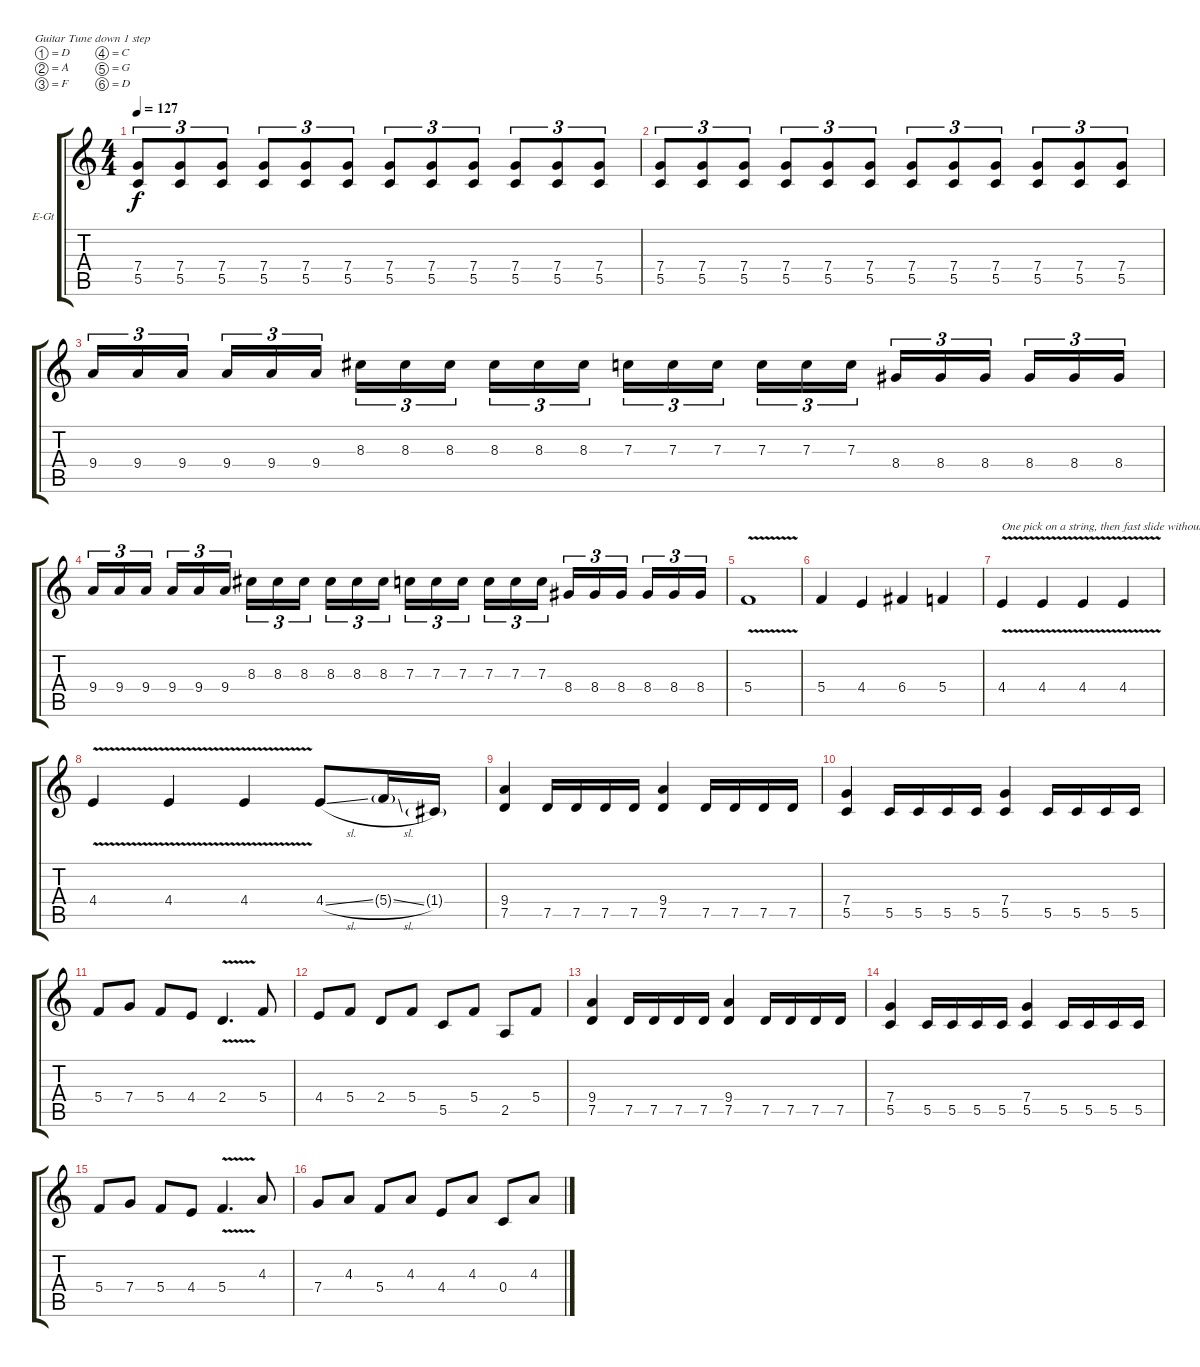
\bracketExtendMode groupsimilarinstruments
\firstSystemTrackNameOrientation horizontal
\otherSystemsTrackNameOrientation horizontal
\track ("Solo guitar" "E-Gt") {instrument distortionguitar}
\staff {score tabs}
\tuning (D4 A3 F3 C3 G2 D2)
\ts (4 4)
\tempo 127
\clef g2
\ks c
(7.4 5.5).8{tu (3 2) dy f} (7.4 5.5).8{tu (3 2)} (7.4 5.5).8{tu (3 2)} (7.4 5.5).8{tu (3 2)} (7.4 5.5).8{tu (3 2)} (7.4 5.5).8{tu (3 2)} (7.4 5.5).8{tu (3 2)} (7.4 5.5).8{tu (3 2)} (7.4 5.5).8{tu (3 2)} (7.4 5.5).8{tu (3 2)} (7.4 5.5).8{tu (3 2)} (7.4 5.5).8{tu (3 2)} |
(7.4 5.5).8{tu (3 2)} (7.4 5.5).8{tu (3 2)} (7.4 5.5).8{tu (3 2)} (7.4 5.5).8{tu (3 2)} (7.4 5.5).8{tu (3 2)} (7.4 5.5).8{tu (3 2)} (7.4 5.5).8{tu (3 2)} (7.4 5.5).8{tu (3 2)} (7.4 5.5).8{tu (3 2)} (7.4 5.5).8{tu (3 2)} (7.4 5.5).8{tu (3 2)} (7.4 5.5).8{tu (3 2)} |
9.4.16{tu (3 2)} 9.4.16{tu (3 2)} 9.4.16{tu (3 2)} 9.4.16{tu (3 2)} 9.4.16{tu (3 2)} 9.4.16{tu (3 2)} 8.3.16{tu (3 2)} 8.3.16{tu (3 2)} 8.3.16{tu (3 2)} 8.3.16{tu (3 2)} 8.3.16{tu (3 2)} 8.3.16{tu (3 2)} 7.3.16{tu (3 2)} 7.3.16{tu (3 2)} 7.3.16{tu (3 2)} 7.3.16{tu (3 2)} 7.3.16{tu (3 2)} 7.3.16{tu (3 2)} 8.4.16{tu (3 2)} 8.4.16{tu (3 2)} 8.4.16{tu (3 2)} 8.4.16{tu (3 2)} 8.4.16{tu (3 2)} 8.4.16{tu (3 2)} |
9.4.16{tu (3 2)} 9.4.16{tu (3 2)} 9.4.16{tu (3 2)} 9.4.16{tu (3 2)} 9.4.16{tu (3 2)} 9.4.16{tu (3 2)} 8.3.16{tu (3 2)} 8.3.16{tu (3 2)} 8.3.16{tu (3 2)} 8.3.16{tu (3 2)} 8.3.16{tu (3 2)} 8.3.16{tu (3 2)} 7.3.16{tu (3 2)} 7.3.16{tu (3 2)} 7.3.16{tu (3 2)} 7.3.16{tu (3 2)} 7.3.16{tu (3 2)} 7.3.16{tu (3 2)} 8.4.16{tu (3 2)} 8.4.16{tu (3 2)} 8.4.16{tu (3 2)} 8.4.16{tu (3 2)} 8.4.16{tu (3 2)} 8.4.16{tu (3 2)} |
5.4{v}.1 |
5.4.4 4.4.4 6.4.4 5.4.4 |
4.4{v}.4{txt "One pick on a string, then fast slide without picking to 5 fret and to 1 fret without picking too (on eight picking)"} 4.4{v}.4 4.4{v}.4 4.4{v}.4 |
4.4{v}.4 4.4{v}.4 4.4{v}.4 4.4{sl}.8 5.4{sl g}.16 1.4{g}.16 |
(9.4 7.5).4 7.5.16 7.5.16 7.5.16 7.5.16 (9.4 7.5).4 7.5.16 7.5.16 7.5.16 7.5.16 |
(7.4 5.5).4 5.5.16 5.5.16 5.5.16 5.5.16 (7.4 5.5).4 5.5.16 5.5.16 5.5.16 5.5.16 |
5.4.8 7.4.8 5.4.8 4.4.8 2.4{v}.4{d} 5.4.8 |
4.4.8 5.4.8 2.4.8 5.4.8 5.5.8 5.4.8 2.5.8 5.4.8 |
(9.4 7.5).4 7.5.16 7.5.16 7.5.16 7.5.16 (9.4 7.5).4 7.5.16 7.5.16 7.5.16 7.5.16 |
(7.4 5.5).4 5.5.16 5.5.16 5.5.16 5.5.16 (7.4 5.5).4 5.5.16 5.5.16 5.5.16 5.5.16 |
5.4.8 7.4.8 5.4.8 4.4.8 5.4{v}.4{d} 4.3.8 |
7.4.8 4.3.8 5.4.8 4.3.8 4.4.8 4.3.8 0.4.8 4.3.8
